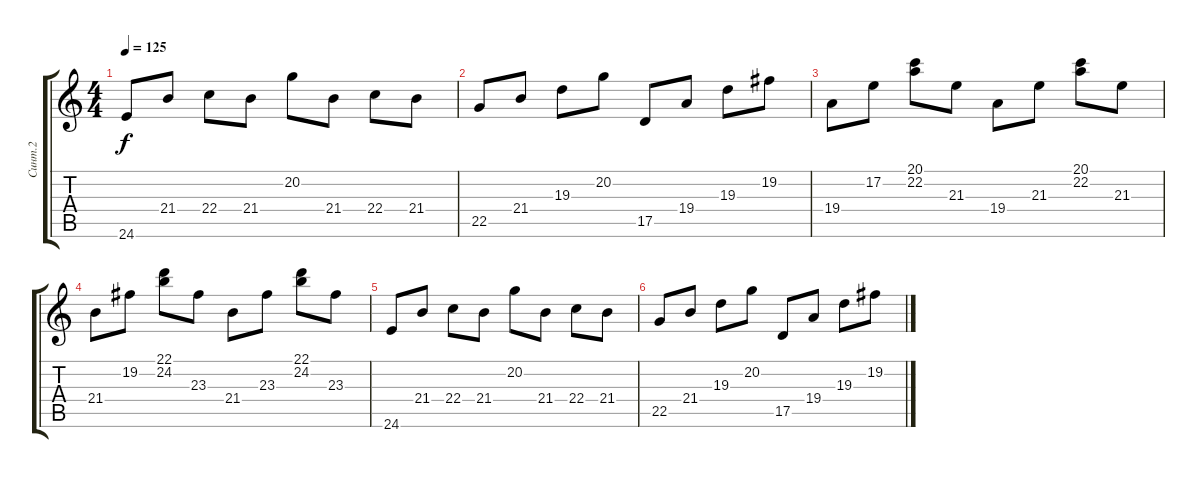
\track ("Синт.2" "Синт.2") {instrument vibraphone}
\staff {score tabs}
\tuning (E4 B3 G3 D3 A2 E2) {hide}
\ts (4 4)
\tempo 125
\clef g2
\ks c
24.6.8{dy f} 21.4.8 22.4.8 21.4.8 20.2.8 21.4.8 22.4.8 21.4.8 |
22.5.8 21.4.8 19.3.8 20.2.8 17.5.8 19.4.8 19.3.8 19.2.8 |
19.4.8 17.2.8 (20.1 22.2).8 21.3.8 19.4.8 21.3.8 (20.1 22.2).8 21.3.8 |
21.4.8 19.2.8 (22.1 24.2).8 23.3.8 21.4.8 23.3.8 (22.1 24.2).8 23.3.8 |
24.6.8 21.4.8 22.4.8 21.4.8 20.2.8 21.4.8 22.4.8 21.4.8 |
22.5.8 21.4.8 19.3.8 20.2.8 17.5.8 19.4.8 19.3.8 19.2.8
